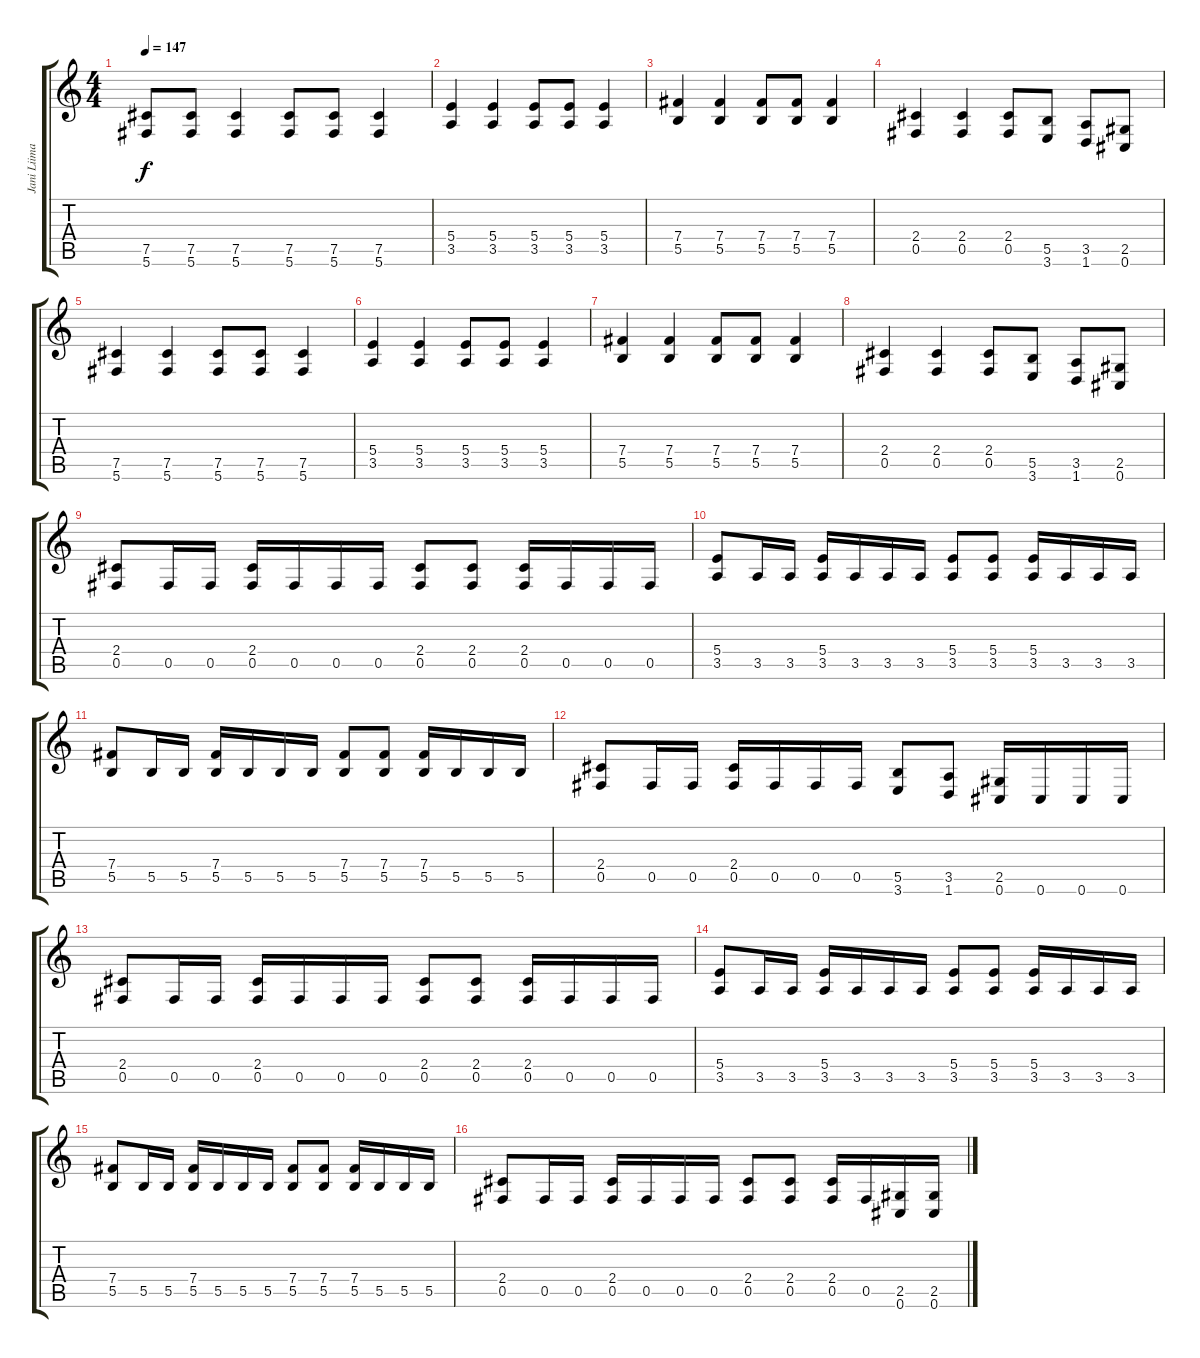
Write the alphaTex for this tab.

\track ("Jani Liimatainen-acc." "Jani Liima") {instrument distortionguitar}
\staff {score tabs}
\tuning (Db4 Ab3 E3 B2 Gb2 Db2) {hide}
\ts (4 4)
\tempo 147
\clef g2
\ks c
(7.5 5.6).8{dy f} (7.5 5.6).8 (7.5 5.6).4 (7.5 5.6).8 (7.5 5.6).8 (7.5 5.6).4 |
(5.4 3.5).4 (5.4 3.5).4 (5.4 3.5).8 (5.4 3.5).8 (5.4 3.5).4 |
(7.4 5.5).4 (7.4 5.5).4 (7.4 5.5).8 (7.4 5.5).8 (7.4 5.5).4 |
(2.4 0.5).4 (2.4 0.5).4 (2.4 0.5).8 (5.5 3.6).8 (3.5 1.6).8 (2.5 0.6).8 |
(7.5 5.6).4 (7.5 5.6).4 (7.5 5.6).8 (7.5 5.6).8 (7.5 5.6).4 |
(5.4 3.5).4 (5.4 3.5).4 (5.4 3.5).8 (5.4 3.5).8 (5.4 3.5).4 |
(7.4 5.5).4 (7.4 5.5).4 (7.4 5.5).8 (7.4 5.5).8 (7.4 5.5).4 |
(2.4 0.5).4 (2.4 0.5).4 (2.4 0.5).8 (5.5 3.6).8 (3.5 1.6).8 (2.5 0.6).8 |
(2.4 0.5).8 0.5.16 0.5.16 (2.4 0.5).16 0.5.16 0.5.16 0.5.16 (2.4 0.5).8 (2.4 0.5).8 (2.4 0.5).16 0.5.16 0.5.16 0.5.16 |
(5.4 3.5).8 3.5.16 3.5.16 (5.4 3.5).16 3.5.16 3.5.16 3.5.16 (5.4 3.5).8 (5.4 3.5).8 (5.4 3.5).16 3.5.16 3.5.16 3.5.16 |
(7.4 5.5).8 5.5.16 5.5.16 (7.4 5.5).16 5.5.16 5.5.16 5.5.16 (7.4 5.5).8 (7.4 5.5).8 (7.4 5.5).16 5.5.16 5.5.16 5.5.16 |
(2.4 0.5).8 0.5.16 0.5.16 (2.4 0.5).16 0.5.16 0.5.16 0.5.16 (5.5 3.6).8 (3.5 1.6).8 (2.5 0.6).16 0.6.16 0.6.16 0.6.16 |
(2.4 0.5).8 0.5.16 0.5.16 (2.4 0.5).16 0.5.16 0.5.16 0.5.16 (2.4 0.5).8 (2.4 0.5).8 (2.4 0.5).16 0.5.16 0.5.16 0.5.16 |
(5.4 3.5).8 3.5.16 3.5.16 (5.4 3.5).16 3.5.16 3.5.16 3.5.16 (5.4 3.5).8 (5.4 3.5).8 (5.4 3.5).16 3.5.16 3.5.16 3.5.16 |
(7.4 5.5).8 5.5.16 5.5.16 (7.4 5.5).16 5.5.16 5.5.16 5.5.16 (7.4 5.5).8 (7.4 5.5).8 (7.4 5.5).16 5.5.16 5.5.16 5.5.16 |
(2.4 0.5).8 0.5.16 0.5.16 (2.4 0.5).16 0.5.16 0.5.16 0.5.16 (2.4 0.5).8 (2.4 0.5).8 (2.4 0.5).16 0.5.16 (2.5 0.6).16 (2.5 0.6).16
